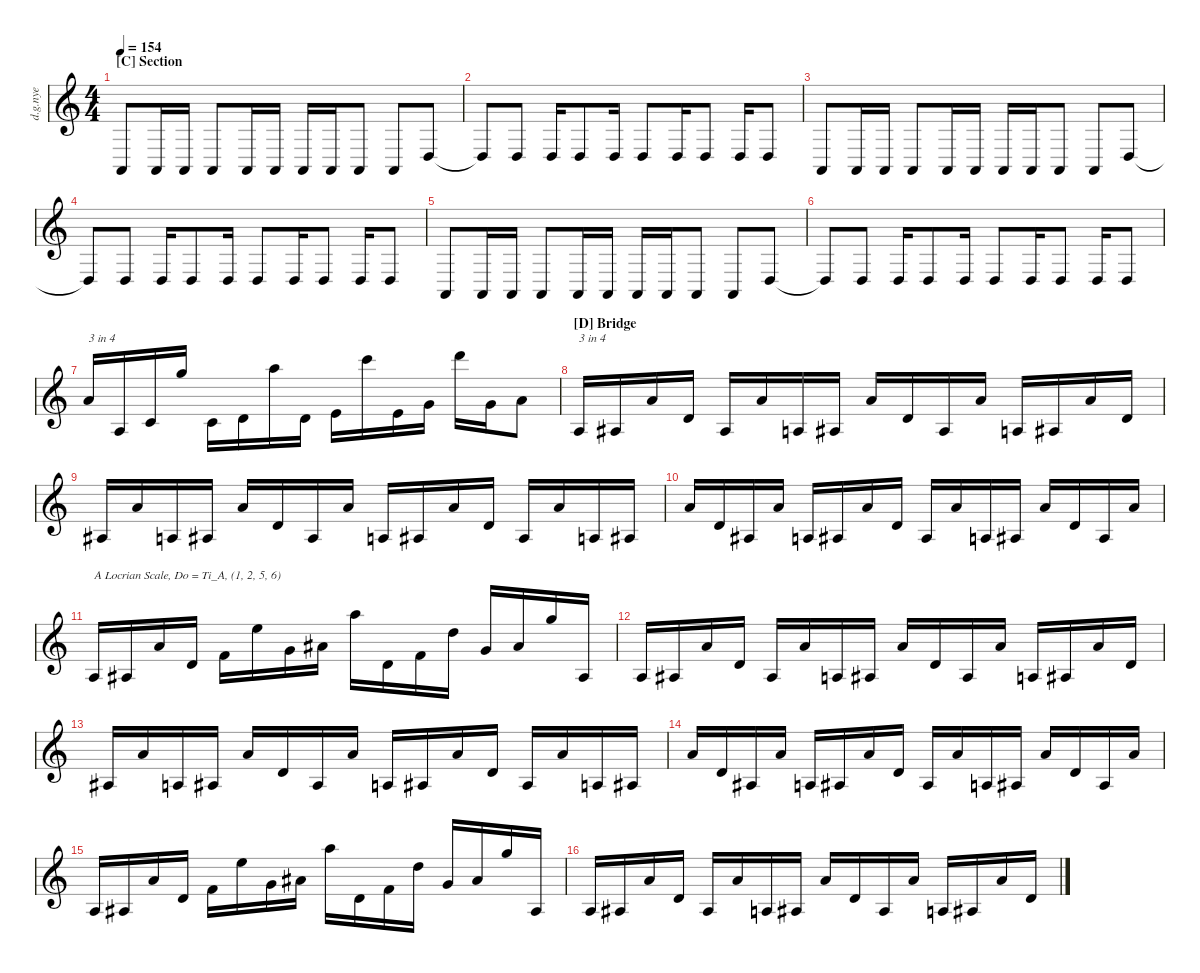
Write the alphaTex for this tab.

\defaultSystemsLayout 4
\hideDynamics
\bracketExtendMode nobrackets
\otherSystemsTrackNameOrientation horizontal
\track ("Distortion Guitar Nye" "d.g.nye") {instrument distortionguitar}
\staff {score}
\tuning (E4 B3 G3 D3 A2 E2 A1)
\ts (4 4)
\section ("C" "Section")
\tempo 154
\clef g2
\ks c
0.7.8{dy mf beam Up} 0.7{pm}.16{beam Up} 0.7{pm}.16{beam Up} 0.7.8{beam Up} 0.7{pm}.16{beam Up} 0.7{pm}.16{beam Up} 0.7{pm}.16{beam Up} 0.7{pm}.16{beam Up} 0.7.8{beam Up} 0.7.8{beam Up} 5.7.8{beam Up} |
5.7{t}.8{beam Up} 5.7.8{beam Up} 5.7{pm}.16{beam Up} 5.7.8{beam Up} 5.7{pm}.16{beam Up} 5.7.8{beam Up} 5.7{pm}.16{beam Up} 5.7.8{beam Up} 5.7{pm}.16{beam Up} 5.7.8{beam Up} |
0.7.8{beam Up} 0.7{pm}.16{beam Up} 0.7{pm}.16{beam Up} 0.7.8{beam Up} 0.7{pm}.16{beam Up} 0.7{pm}.16{beam Up} 0.7{pm}.16{beam Up} 0.7{pm}.16{beam Up} 0.7.8{beam Up} 0.7.8{beam Up} 5.7.8{beam Up} |
5.7{t}.8{beam Up} 5.7.8{beam Up} 5.7{pm}.16{beam Up} 5.7.8{beam Up} 5.7{pm}.16{beam Up} 5.7.8{beam Up} 5.7{pm}.16{beam Up} 5.7.8{beam Up} 5.7{pm}.16{beam Up} 5.7.8{beam Up} |
0.7.8{beam Up} 0.7{pm}.16{beam Up} 0.7{pm}.16{beam Up} 0.7.8{beam Up} 0.7{pm}.16{beam Up} 0.7{pm}.16{beam Up} 0.7{pm}.16{beam Up} 0.7{pm}.16{beam Up} 0.7.8{beam Up} 0.7.8{beam Up} 5.7.8{beam Up} |
5.7{t}.8{beam Up} 5.7.8{beam Up} 5.7{pm}.16{beam Up} 5.7.8{beam Up} 5.7{pm}.16{beam Up} 5.7.8{beam Up} 5.7{pm}.16{beam Up} 5.7.8{beam Up} 5.7{pm}.16{beam Up} 5.7.8{beam Up} |
12.5.16{txt "3 in 4" beam Up} 5.6.16{beam Up} 8.6.16{beam Up} 17.4.16{beam Up} 3.5.16{beam Down} 5.5.16{beam Down} 14.3.16{beam Down} 5.5.16{beam Down} 7.5.16{beam Down} 17.3.16{beam Down} 2.4.16{beam Down} 5.4.16{beam Down} 19.3.16{beam Down} 5.4.16{beam Down} 7.4.8{beam Down} |
\section ("D" "Bridge")
5.6.16{txt "3 in 4" beam Up} 6.6{acc #}.16{beam Up} 17.6.16{beam Up} 5.5.16{beam Up} 6.6{acc #}.16{beam Up} 17.6.16{beam Up} 5.6.16{beam Up} 6.6{acc #}.16{beam Up} 17.6.16{beam Up} 5.5.16{beam Up} 6.6{acc #}.16{beam Up} 17.6.16{beam Up} 5.6.16{beam Up} 6.6{acc #}.16{beam Up} 17.6.16{beam Up} 5.5.16{beam Up} |
6.6{acc #}.16{beam Up} 17.6.16{beam Up} 5.6.16{beam Up} 6.6{acc #}.16{beam Up} 17.6.16{beam Up} 5.5.16{beam Up} 6.6{acc #}.16{beam Up} 17.6.16{beam Up} 5.6.16{beam Up} 6.6{acc #}.16{beam Up} 17.6.16{beam Up} 5.5.16{beam Up} 6.6{acc #}.16{beam Up} 17.6.16{beam Up} 5.6.16{beam Up} 6.6{acc #}.16{beam Up} |
17.6.16{beam Up} 5.5.16{beam Up} 6.6{acc #}.16{beam Up} 17.6.16{beam Up} 5.6.16{beam Up} 6.6{acc #}.16{beam Up} 17.6.16{beam Up} 5.5.16{beam Up} 6.6{acc #}.16{beam Up} 17.6.16{beam Up} 5.6.16{beam Up} 6.6{acc #}.16{beam Up} 17.6.16{beam Up} 5.5.16{beam Up} 6.6{acc #}.16{beam Up} 17.6.16{beam Up} |
5.6.16{txt "A Locrian Scale, Do = Ti_A, (1, 2, 5, 6)" beam Up} 6.6{acc #}.16{beam Up} 17.6.16{beam Up} 5.5.16{beam Up} 8.5.16{beam Down} 19.5.16{beam Down} 5.4.16{beam Down} 8.4{acc #}.16{beam Down} 19.4.16{beam Down} 5.5.16{beam Down} 8.5.16{beam Down} 17.5.16{beam Down} 5.4.16{beam Up} 8.4{acc #}.16{beam Up} 17.4.16{beam Up} 6.6{acc #}.16{beam Up} |
5.6.16{beam Up} 6.6{acc #}.16{beam Up} 17.6.16{beam Up} 5.5.16{beam Up} 6.6{acc #}.16{beam Up} 17.6.16{beam Up} 5.6.16{beam Up} 6.6{acc #}.16{beam Up} 17.6.16{beam Up} 5.5.16{beam Up} 6.6{acc #}.16{beam Up} 17.6.16{beam Up} 5.6.16{beam Up} 6.6{acc #}.16{beam Up} 17.6.16{beam Up} 5.5.16{beam Up} |
6.6{acc #}.16{beam Up} 17.6.16{beam Up} 5.6.16{beam Up} 6.6{acc #}.16{beam Up} 17.6.16{beam Up} 5.5.16{beam Up} 6.6{acc #}.16{beam Up} 17.6.16{beam Up} 5.6.16{beam Up} 6.6{acc #}.16{beam Up} 17.6.16{beam Up} 5.5.16{beam Up} 6.6{acc #}.16{beam Up} 17.6.16{beam Up} 5.6.16{beam Up} 6.6{acc #}.16{beam Up} |
17.6.16{beam Up} 5.5.16{beam Up} 6.6{acc #}.16{beam Up} 17.6.16{beam Up} 5.6.16{beam Up} 6.6{acc #}.16{beam Up} 17.6.16{beam Up} 5.5.16{beam Up} 6.6{acc #}.16{beam Up} 17.6.16{beam Up} 5.6.16{beam Up} 6.6{acc #}.16{beam Up} 17.6.16{beam Up} 5.5.16{beam Up} 6.6{acc #}.16{beam Up} 17.6.16{beam Up} |
5.6.16{beam Up} 6.6{acc #}.16{beam Up} 17.6.16{beam Up} 5.5.16{beam Up} 8.5.16{beam Down} 19.5.16{beam Down} 5.4.16{beam Down} 8.4{acc #}.16{beam Down} 19.4.16{beam Down} 5.5.16{beam Down} 8.5.16{beam Down} 17.5.16{beam Down} 5.4.16{beam Up} 8.4{acc #}.16{beam Up} 17.4.16{beam Up} 6.6{acc #}.16{beam Up} |
5.6.16{beam Up} 6.6{acc #}.16{beam Up} 17.6.16{beam Up} 5.5.16{beam Up} 6.6{acc #}.16{beam Up} 17.6.16{beam Up} 5.6.16{beam Up} 6.6{acc #}.16{beam Up} 17.6.16{beam Up} 5.5.16{beam Up} 6.6{acc #}.16{beam Up} 17.6.16{beam Up} 5.6.16{beam Up} 6.6{acc #}.16{beam Up} 17.6.16{beam Up} 5.5.16{beam Up}
